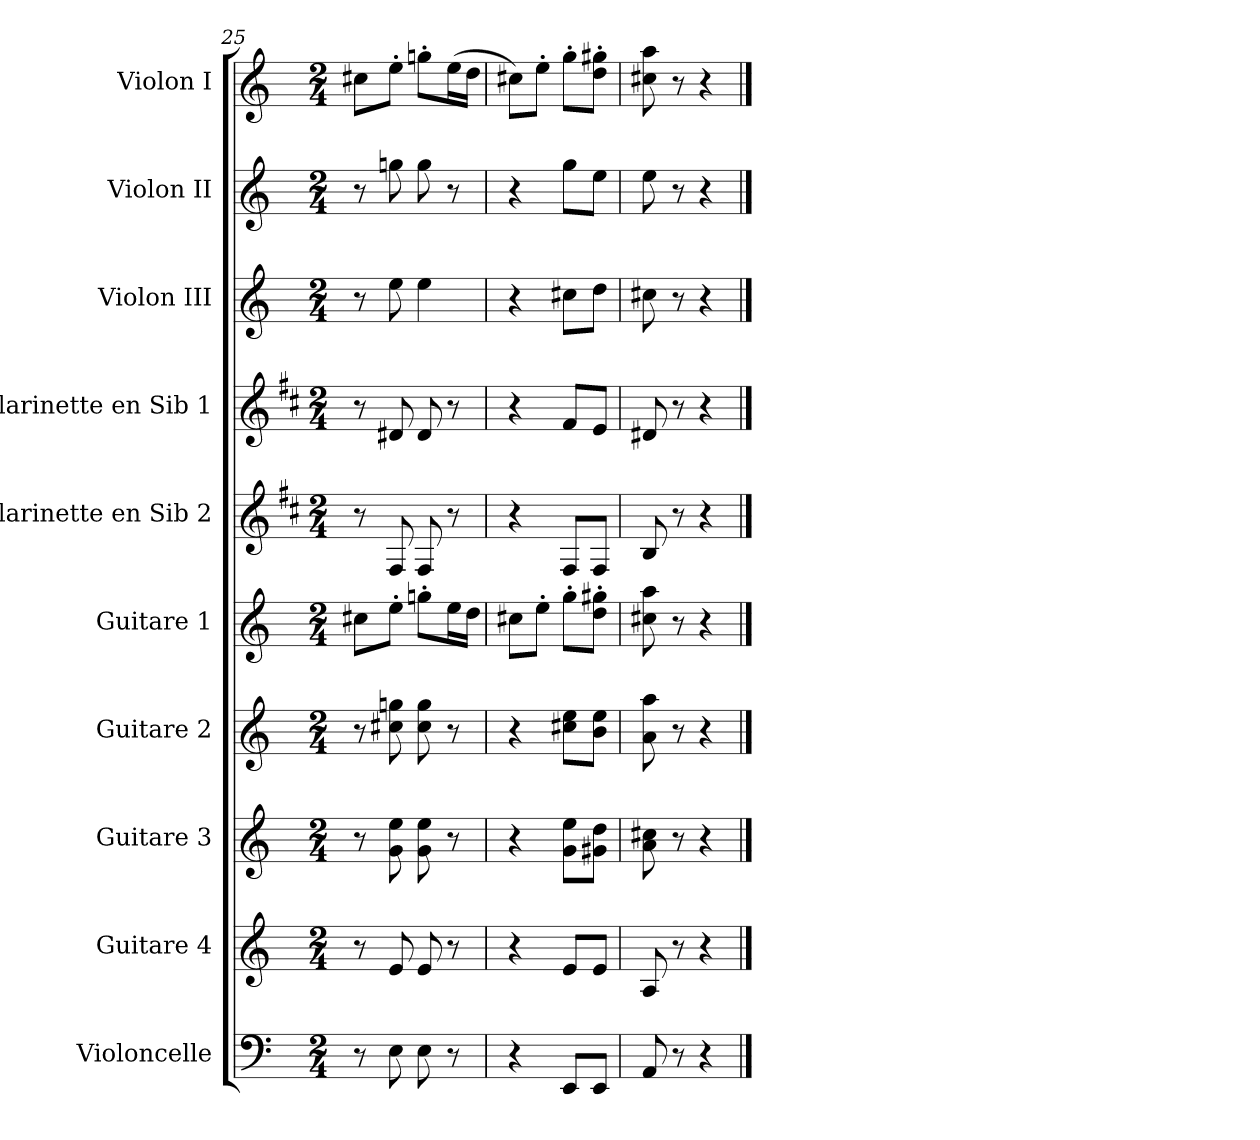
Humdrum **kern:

**kern	**kern	**kern	**kern	**kern	**kern	**kern	**kern	**kern	**kern
*part10	*part9	*part8	*part7	*part6	*part5	*part4	*part3	*part2	*part1
*staff10	*staff9	*staff8	*staff7	*staff6	*staff5	*staff4	*staff3	*staff2	*staff1
*I"Violoncelle	*I"Guitare 4	*I"Guitare 3	*I"Guitare 2	*I"Guitare 1	*I"Clarinette en Sib 2	*I"Clarinette en Sib 1	*I"Violon III	*I"Violon II	*I"Violon I
*I'Vlc.	*I'Guit. 4	*I'Guit. 3	*I'Guit. 2	*I'Guit. 1	*I'Cl. (Sib) 2	*I'Cl. (Sib) 1	*I'Vln. III	*I'Vln. II	*I'Vln. I
*clefF4	*clefG2	*clefG2	*clefG2	*clefG2	*clefG2	*clefG2	*clefG2	*clefG2	*clefG2
*	*ITrd7c12	*ITrd7c12	*ITrd7c12	*ITrd7c12	*ITrd1c2	*ITrd1c2	*	*	*
*k[]	*k[]	*k[]	*k[]	*k[]	*k[]	*k[]	*k[]	*k[]	*k[]
*C:	*C:	*C:	*C:	*C:	*C:	*C:	*C:	*C:	*C:
*M2/4	*M2/4	*M2/4	*M2/4	*M2/4	*M2/4	*M2/4	*M2/4	*M2/4	*M2/4
=25	=25	=25	=25	=25	=25	=25	=25	=25	=25
8r	8r	8r	8r	8c#X\L	8r	8r	8r	8r	8cc#X\L
8E\	8E/	8G\ 8e\	8c#X\ 8gn\	8e'>\J	8E/	8c#X/	8ee\	8ggn\	8ee'>\J
8E\	8E/	8G\ 8e\	8c#\ 8g\	8gn'>\L	8E/	8c#/	4ee\	8gg\	8ggn'>\L
8r	8r	8r	8r	16e\L	8r	8r	.	8r	(>16ee\L
.	.	.	.	16d\JJ	.	.	.	.	16dd\JJ
=26	=26	=26	=26	=26	=26	=26	=26	=26	=26
4r	4r	4r	4r	8c#X\L	4r	4r	4r	4r	8cc#X\L)
.	.	.	.	8e'>\J	.	.	.	.	8ee'>\J
8EE/L	8E/L	8G\ 8e\L	8c#X\ 8e\L	8g'>\L	8E/L	8e/L	8cc#X\L	8gg\L	8gg'>\L
8EE/J	8E/J	8G#X\ 8d\J	8B\ 8e\J	8d\'> 8g#X\'>J	8E/J	8d/J	8dd\J	8ee\J	8dd\'> 8gg#X\'>J
=27	=27	=27	=27	=27	=27	=27	=27	=27	=27
8AA/	8AA/	8A\ 8c#X\	8A\ 8a\	8c#X\ 8a\	8A/	8c#X/	8cc#X\	8ee\	8cc#X\ 8aa\
8r	8r	8r	8r	8r	8r	8r	8r	8r	8r
4r	4r	4r	4r	4r	4r	4r	4r	4r	4r
==	==	==	==	==	==	==	==	==	==
*-	*-	*-	*-	*-	*-	*-	*-	*-	*-
